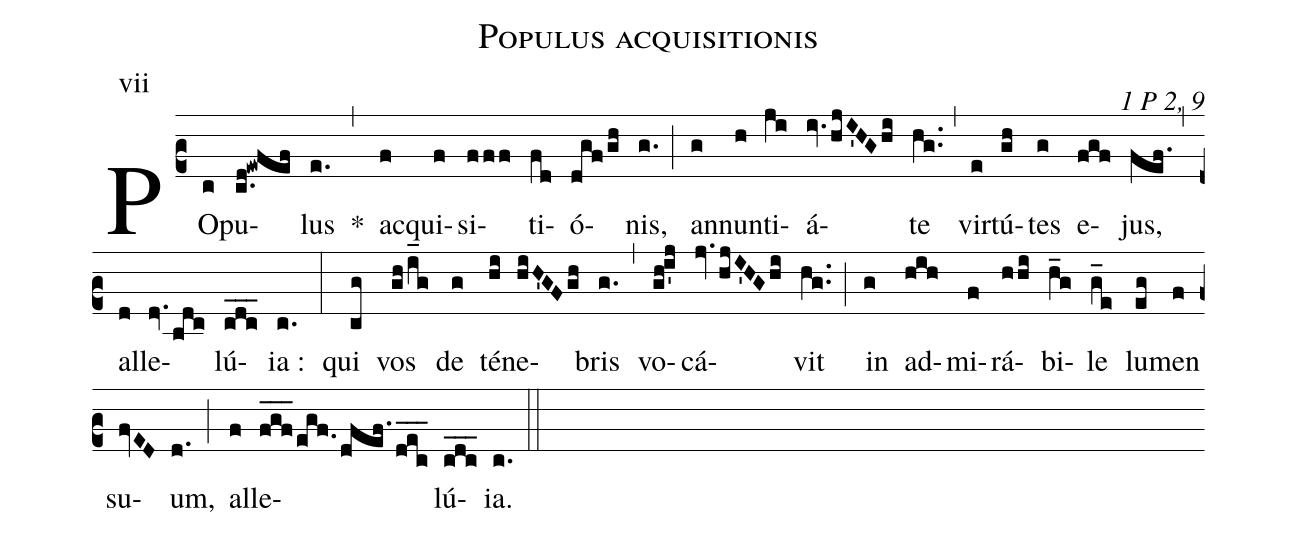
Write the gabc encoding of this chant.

name:Populus acquisitionis;
commentary: 1 P 2, 9;
mode:vii;
%%
(c2) PO(c)pu(c.d!ewfef)lus(e.) *(,) ac(f)qui(f)si(fff)ti(fd)ó(dgf/gh)nis,(g.) (;) an(g)nun(h)ti(ji)á(iv./hjI'HG/hi)te(hg..) (,) vir(e)tú(gh)tes(g) e(fgf)jus,(fef.) (,) al(d)le(dv./bdc)lú(cdc___)ia~:(c.) (:) qui(cg) vos(gh/i_g) de(g) té(hi)ne(hiH'GF/gh)bris(g.) (,) vo(gh!i'j)cá(jv./hjI'HG/hi)vit(hg..) (;) in(g) ad(hih)mi(f)rá(hhi)bi(h_g)le(g_e) lu(eg)men(f) su(fvED)um,(d.) (;) al(f)le(fgf___/egf./dfef./dec___)lú(cdc___)ia.(c.) (::)
